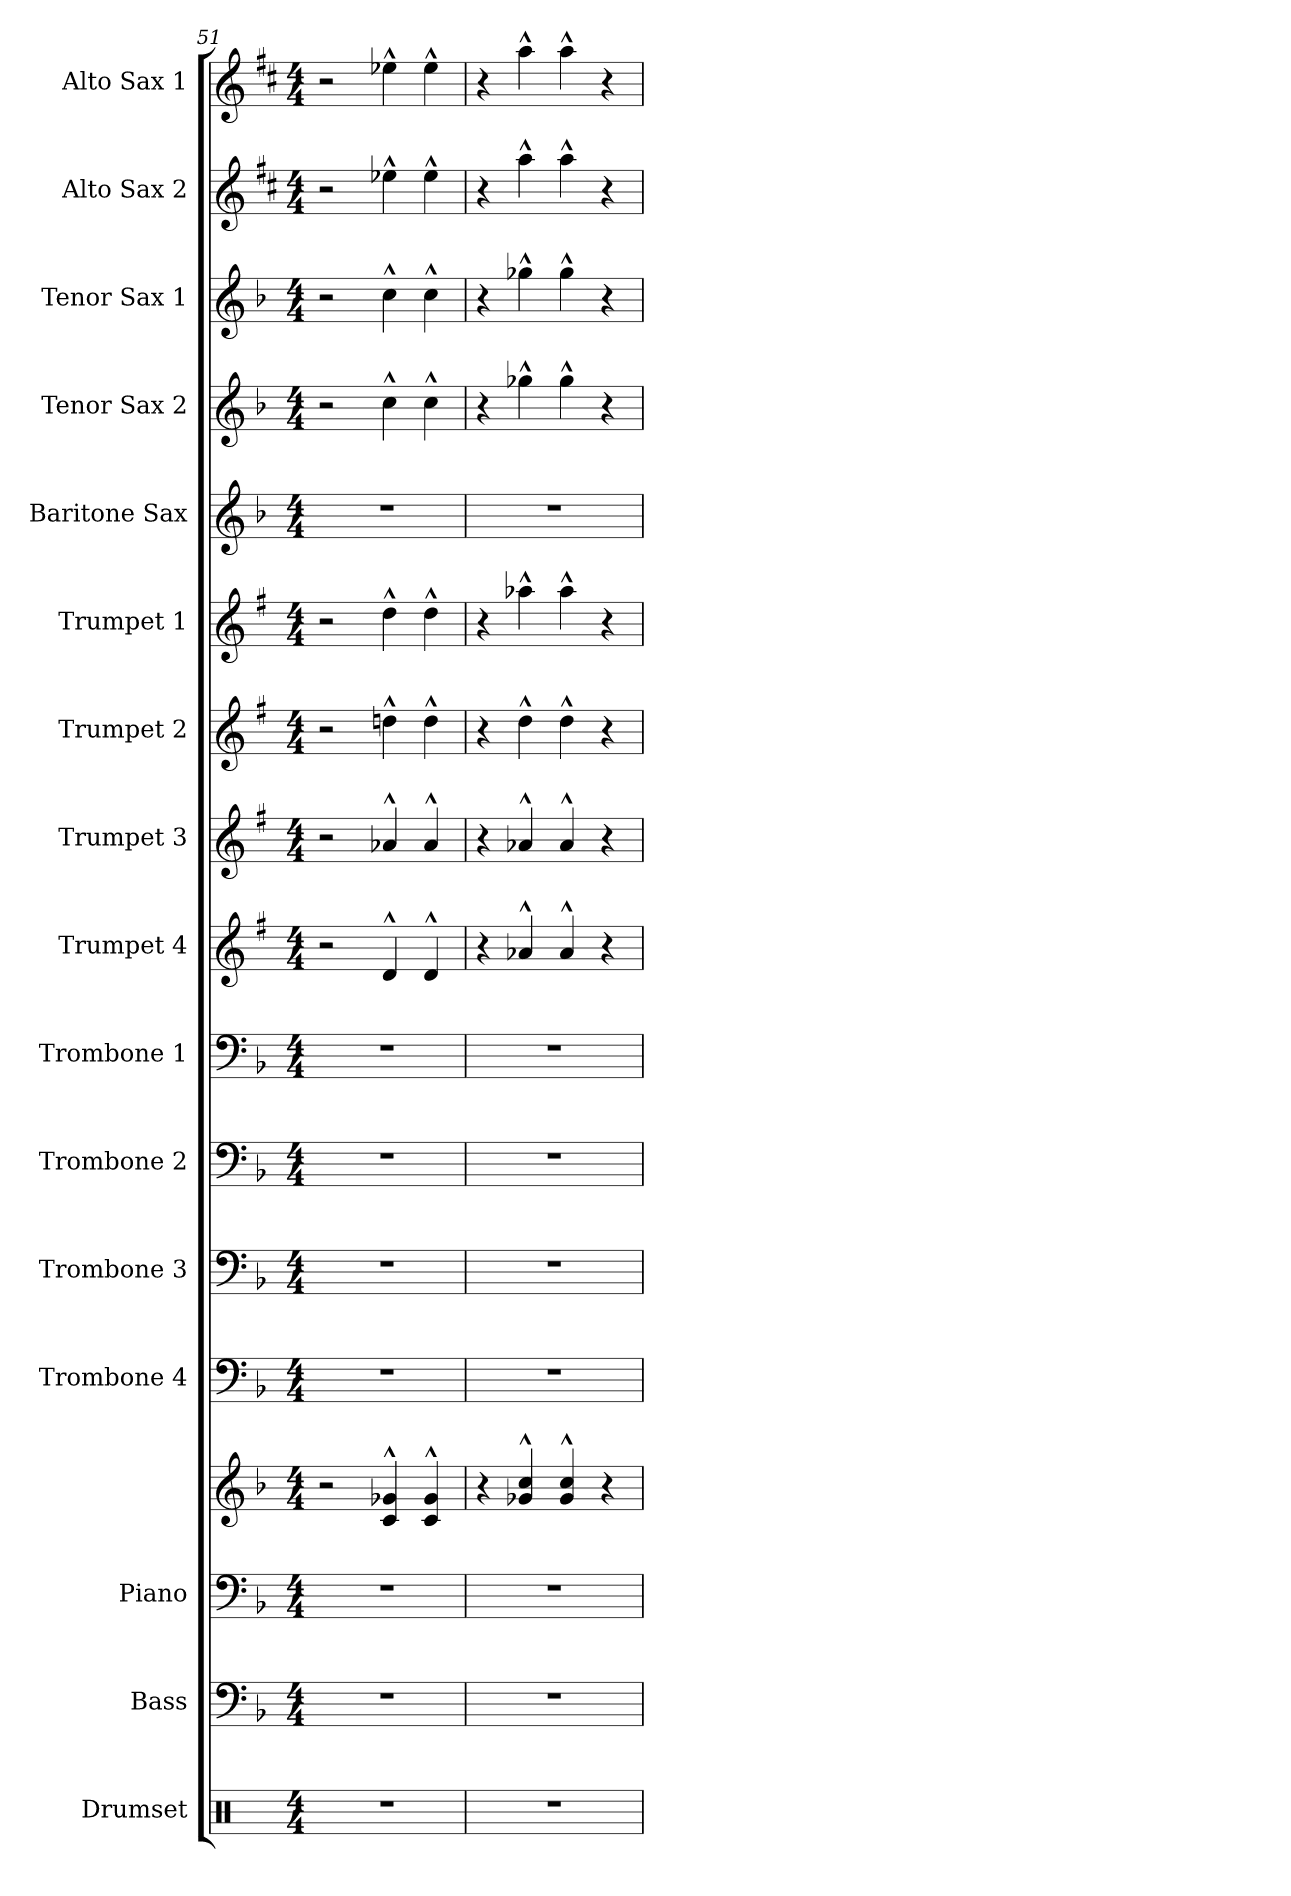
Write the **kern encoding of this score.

**kern	**kern	**kern	**kern	**kern	**kern	**kern	**kern	**kern	**kern	**kern	**kern	**kern	**kern	**kern	**kern	**kern
*part16	*part15	*part14	*part14	*part13	*part12	*part11	*part10	*part9	*part8	*part7	*part6	*part5	*part4	*part3	*part2	*part1
*staff17	*staff16	*staff15	*staff14	*staff13	*staff12	*staff11	*staff10	*staff9	*staff8	*staff7	*staff6	*staff5	*staff4	*staff3	*staff2	*staff1
*I"Drumset	*I"Bass	*I"Piano	*	*I"Trombone 4	*I"Trombone 3	*I"Trombone 2	*I"Trombone 1	*I"Trumpet 4	*I"Trumpet 3	*I"Trumpet 2	*I"Trumpet 1	*I"Baritone Sax	*I"Tenor Sax 2	*I"Tenor Sax 1	*I"Alto Sax 2	*I"Alto Sax 1
*I'Drs.	*I'Bass	*I'Piano	*	*I'Tbn. 4	*I'Tbn. 3	*I'Tbn. 2	*I'Tbn. 1	*I'Tpt. 4	*I'Tpt. 3	*I'Tpt. 2	*I'Tpt. 1	*I'Bari	*I'Tenor 2	*I'Tenor 1	*I'Alto 2	*I'Alto 1
*clefX	*clefF4	*clefF4	*clefG2	*clefF4	*clefF4	*clefF4	*clefF4	*clefG2	*clefG2	*clefG2	*clefG2	*clefG2	*clefG2	*clefG2	*clefG2	*clefG2
*	*ITrd7c12	*	*	*	*	*	*	*ITrd1c2	*ITrd1c2	*ITrd1c2	*ITrd1c2	*ITrd12c21	*ITrd8c14	*ITrd8c14	*ITrd5c9	*ITrd5c9
*k[]	*k[b-]	*k[b-]	*k[b-]	*k[b-]	*k[b-]	*k[b-]	*k[b-]	*k[b-]	*k[b-]	*k[b-]	*k[b-]	*k[b-]	*k[b-]	*k[b-]	*k[b-]	*k[b-]
*M4/4	*M4/4	*M4/4	*M4/4	*M4/4	*M4/4	*M4/4	*M4/4	*M4/4	*M4/4	*M4/4	*M4/4	*M4/4	*M4/4	*M4/4	*M4/4	*M4/4
=51	=51	=51	=51	=51	=51	=51	=51	=51	=51	=51	=51	=51	=51	=51	=51	=51
1r	1r	1r	2r	1r	1r	1r	1r	2r	2r	2r	2r	1r	2r	2r	2r	2r
.	.	.	4c/^^ 4g-X/^^	.	.	.	.	4c^^/	4g-X^^/	4ccn^^\	4cc^^\	.	4c^^\	4c^^\	4g-X^^\	4g-X^^\
.	.	.	4c/^^ 4g-/^^	.	.	.	.	4c^^/	4g-^^/	4cc^^\	4cc^^\	.	4c^^\	4c^^\	4g-^^\	4g-^^\
=52	=52	=52	=52	=52	=52	=52	=52	=52	=52	=52	=52	=52	=52	=52	=52	=52
1r	1r	1r	4r	1r	1r	1r	1r	4r	4r	4r	4r	1r	4r	4r	4r	4r
.	.	.	4g-X/^^ 4cc/^^	.	.	.	.	4g-X^^/	4g-X^^/	4cc^^\	4gg-X^^\	.	4g-X^^\	4g-X^^\	4cc^^\	4cc^^\
.	.	.	4g-/^^ 4cc/^^	.	.	.	.	4g-^^/	4g-^^/	4cc^^\	4gg-^^\	.	4g-^^\	4g-^^\	4cc^^\	4cc^^\
.	.	.	4r	.	.	.	.	4r	4r	4r	4r	.	4r	4r	4r	4r
=	=	=	=	=	=	=	=	=	=	=	=	=	=	=	=	=
*-	*-	*-	*-	*-	*-	*-	*-	*-	*-	*-	*-	*-	*-	*-	*-	*-
